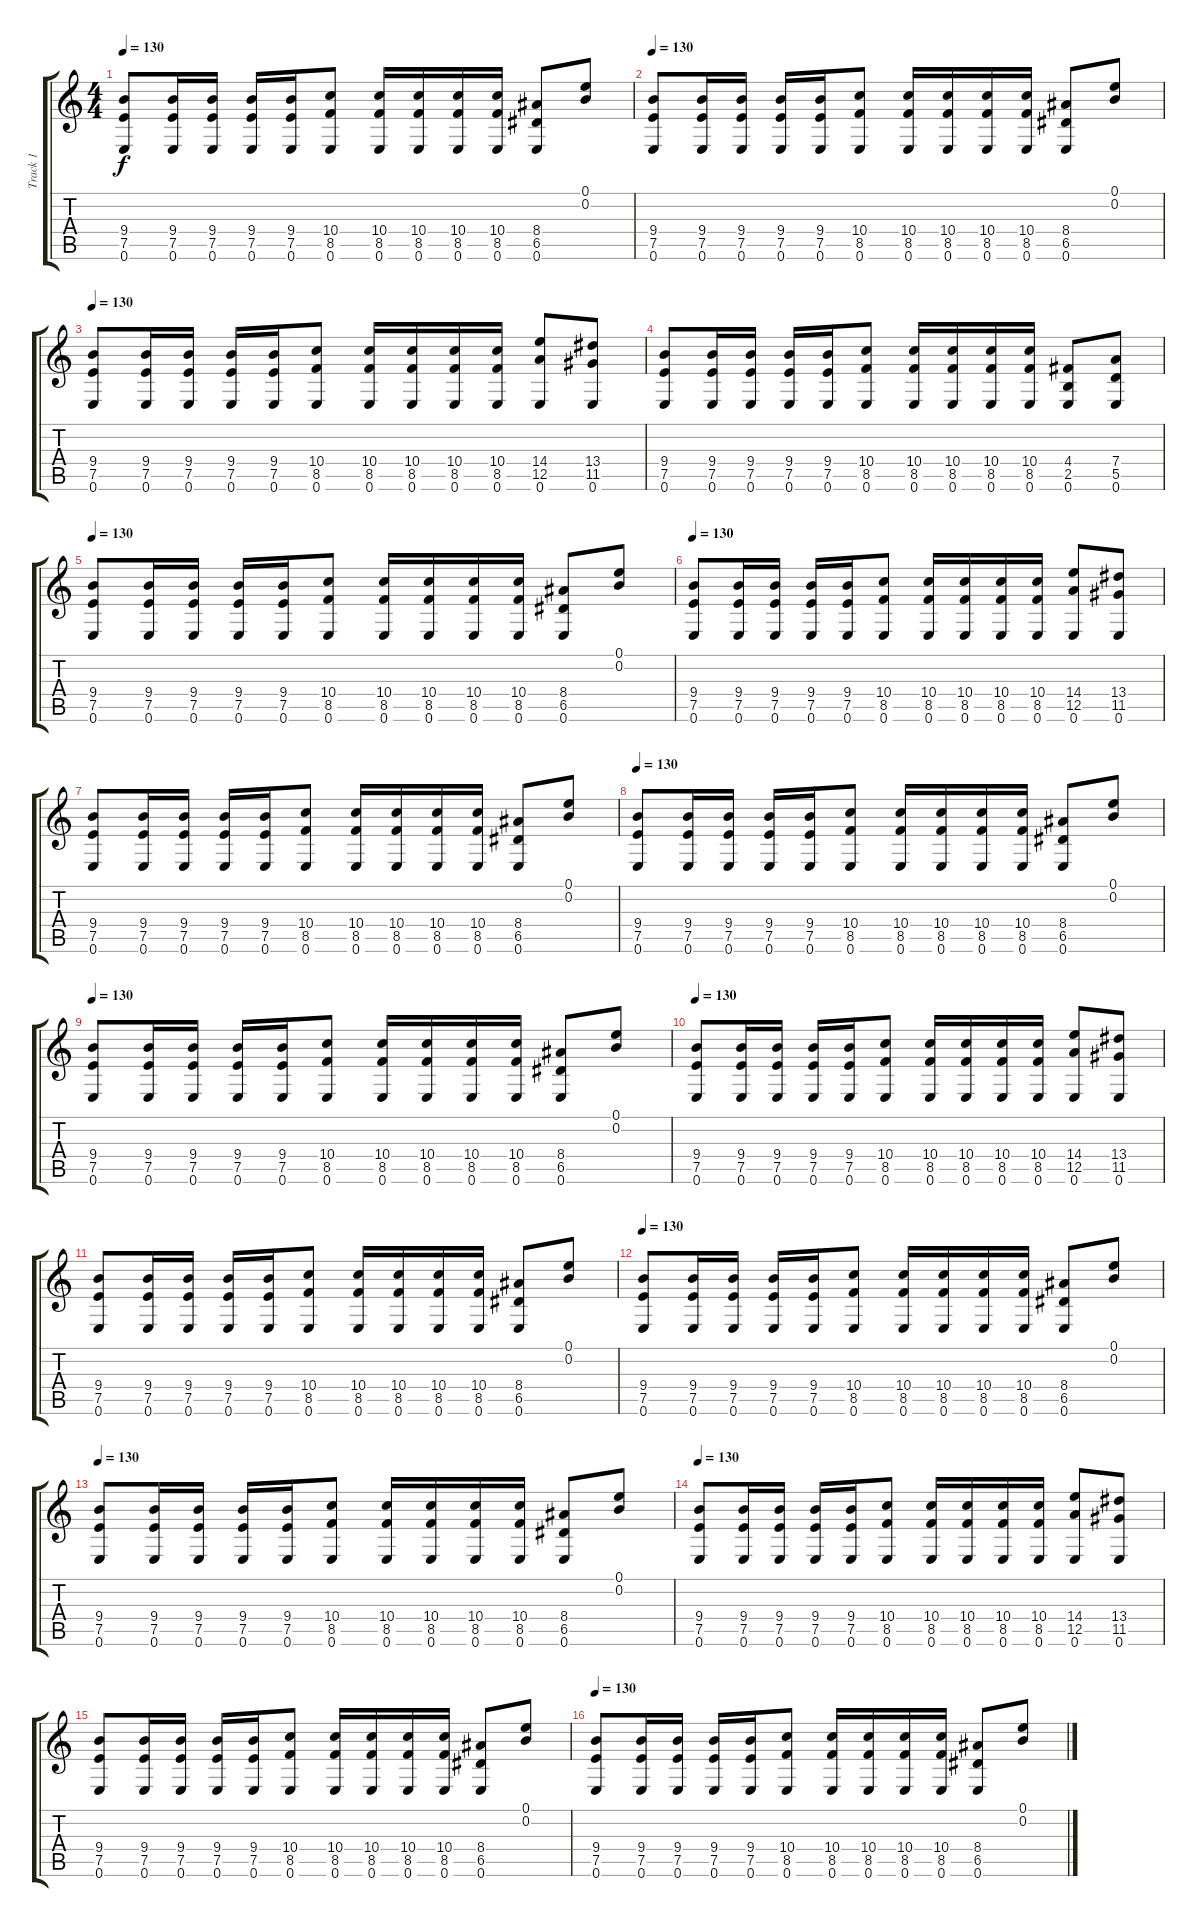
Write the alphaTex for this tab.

\track ("Track 1" "Track 1") {instrument distortionguitar}
\staff {score tabs}
\tuning (E4 B3 G3 D3 A2 E2) {hide}
\ts (4 4)
\tempo 130
\clef g2
\ks c
(9.4 7.5 0.6).8{dy f instrument distortionguitar} (9.4 7.5 0.6).16 (9.4 7.5 0.6).16 (9.4 7.5 0.6).16 (9.4 7.5 0.6).16 (10.4 8.5 0.6).8 (10.4 8.5 0.6).16 (10.4 8.5 0.6).16 (10.4 8.5 0.6).16 (10.4 8.5 0.6).16 (8.4 6.5 0.6).8 (0.1 0.2).8 |
\tempo 130
(9.4 7.5 0.6).8 (9.4 7.5 0.6).16 (9.4 7.5 0.6).16 (9.4 7.5 0.6).16 (9.4 7.5 0.6).16 (10.4 8.5 0.6).8 (10.4 8.5 0.6).16 (10.4 8.5 0.6).16 (10.4 8.5 0.6).16 (10.4 8.5 0.6).16 (8.4 6.5 0.6).8 (0.1 0.2).8 |
\tempo 130
(9.4 7.5 0.6).8 (9.4 7.5 0.6).16 (9.4 7.5 0.6).16 (9.4 7.5 0.6).16 (9.4 7.5 0.6).16 (10.4 8.5 0.6).8 (10.4 8.5 0.6).16 (10.4 8.5 0.6).16 (10.4 8.5 0.6).16 (10.4 8.5 0.6).16 (14.4 12.5 0.6).8 (13.4 11.5 0.6).8 |
(9.4 7.5 0.6).8 (9.4 7.5 0.6).16 (9.4 7.5 0.6).16 (9.4 7.5 0.6).16 (9.4 7.5 0.6).16 (10.4 8.5 0.6).8 (10.4 8.5 0.6).16 (10.4 8.5 0.6).16 (10.4 8.5 0.6).16 (10.4 8.5 0.6).16 (4.4 2.5 0.6).8 (7.4 5.5 0.6).8 |
\tempo 130
(9.4 7.5 0.6).8 (9.4 7.5 0.6).16 (9.4 7.5 0.6).16 (9.4 7.5 0.6).16 (9.4 7.5 0.6).16 (10.4 8.5 0.6).8 (10.4 8.5 0.6).16 (10.4 8.5 0.6).16 (10.4 8.5 0.6).16 (10.4 8.5 0.6).16 (8.4 6.5 0.6).8 (0.1 0.2).8 |
\tempo 130
(9.4 7.5 0.6).8 (9.4 7.5 0.6).16 (9.4 7.5 0.6).16 (9.4 7.5 0.6).16 (9.4 7.5 0.6).16 (10.4 8.5 0.6).8 (10.4 8.5 0.6).16 (10.4 8.5 0.6).16 (10.4 8.5 0.6).16 (10.4 8.5 0.6).16 (14.4 12.5 0.6).8 (13.4 11.5 0.6).8 |
(9.4 7.5 0.6).8 (9.4 7.5 0.6).16 (9.4 7.5 0.6).16 (9.4 7.5 0.6).16 (9.4 7.5 0.6).16 (10.4 8.5 0.6).8 (10.4 8.5 0.6).16 (10.4 8.5 0.6).16 (10.4 8.5 0.6).16 (10.4 8.5 0.6).16 (8.4 6.5 0.6).8 (0.1 0.2).8 |
\tempo 130
(9.4 7.5 0.6).8 (9.4 7.5 0.6).16 (9.4 7.5 0.6).16 (9.4 7.5 0.6).16 (9.4 7.5 0.6).16 (10.4 8.5 0.6).8 (10.4 8.5 0.6).16 (10.4 8.5 0.6).16 (10.4 8.5 0.6).16 (10.4 8.5 0.6).16 (8.4 6.5 0.6).8 (0.1 0.2).8 |
\tempo 130
(9.4 7.5 0.6).8 (9.4 7.5 0.6).16 (9.4 7.5 0.6).16 (9.4 7.5 0.6).16 (9.4 7.5 0.6).16 (10.4 8.5 0.6).8 (10.4 8.5 0.6).16 (10.4 8.5 0.6).16 (10.4 8.5 0.6).16 (10.4 8.5 0.6).16 (8.4 6.5 0.6).8 (0.1 0.2).8 |
\tempo 130
(9.4 7.5 0.6).8 (9.4 7.5 0.6).16 (9.4 7.5 0.6).16 (9.4 7.5 0.6).16 (9.4 7.5 0.6).16 (10.4 8.5 0.6).8 (10.4 8.5 0.6).16 (10.4 8.5 0.6).16 (10.4 8.5 0.6).16 (10.4 8.5 0.6).16 (14.4 12.5 0.6).8 (13.4 11.5 0.6).8 |
(9.4 7.5 0.6).8 (9.4 7.5 0.6).16 (9.4 7.5 0.6).16 (9.4 7.5 0.6).16 (9.4 7.5 0.6).16 (10.4 8.5 0.6).8 (10.4 8.5 0.6).16 (10.4 8.5 0.6).16 (10.4 8.5 0.6).16 (10.4 8.5 0.6).16 (8.4 6.5 0.6).8 (0.1 0.2).8 |
\tempo 130
(9.4 7.5 0.6).8 (9.4 7.5 0.6).16 (9.4 7.5 0.6).16 (9.4 7.5 0.6).16 (9.4 7.5 0.6).16 (10.4 8.5 0.6).8 (10.4 8.5 0.6).16 (10.4 8.5 0.6).16 (10.4 8.5 0.6).16 (10.4 8.5 0.6).16 (8.4 6.5 0.6).8 (0.1 0.2).8 |
\tempo 130
(9.4 7.5 0.6).8 (9.4 7.5 0.6).16 (9.4 7.5 0.6).16 (9.4 7.5 0.6).16 (9.4 7.5 0.6).16 (10.4 8.5 0.6).8 (10.4 8.5 0.6).16 (10.4 8.5 0.6).16 (10.4 8.5 0.6).16 (10.4 8.5 0.6).16 (8.4 6.5 0.6).8 (0.1 0.2).8 |
\tempo 130
(9.4 7.5 0.6).8 (9.4 7.5 0.6).16 (9.4 7.5 0.6).16 (9.4 7.5 0.6).16 (9.4 7.5 0.6).16 (10.4 8.5 0.6).8 (10.4 8.5 0.6).16 (10.4 8.5 0.6).16 (10.4 8.5 0.6).16 (10.4 8.5 0.6).16 (14.4 12.5 0.6).8 (13.4 11.5 0.6).8 |
(9.4 7.5 0.6).8 (9.4 7.5 0.6).16 (9.4 7.5 0.6).16 (9.4 7.5 0.6).16 (9.4 7.5 0.6).16 (10.4 8.5 0.6).8 (10.4 8.5 0.6).16 (10.4 8.5 0.6).16 (10.4 8.5 0.6).16 (10.4 8.5 0.6).16 (8.4 6.5 0.6).8 (0.1 0.2).8 |
\tempo 130
(9.4 7.5 0.6).8 (9.4 7.5 0.6).16 (9.4 7.5 0.6).16 (9.4 7.5 0.6).16 (9.4 7.5 0.6).16 (10.4 8.5 0.6).8 (10.4 8.5 0.6).16 (10.4 8.5 0.6).16 (10.4 8.5 0.6).16 (10.4 8.5 0.6).16 (8.4 6.5 0.6).8 (0.1 0.2).8
